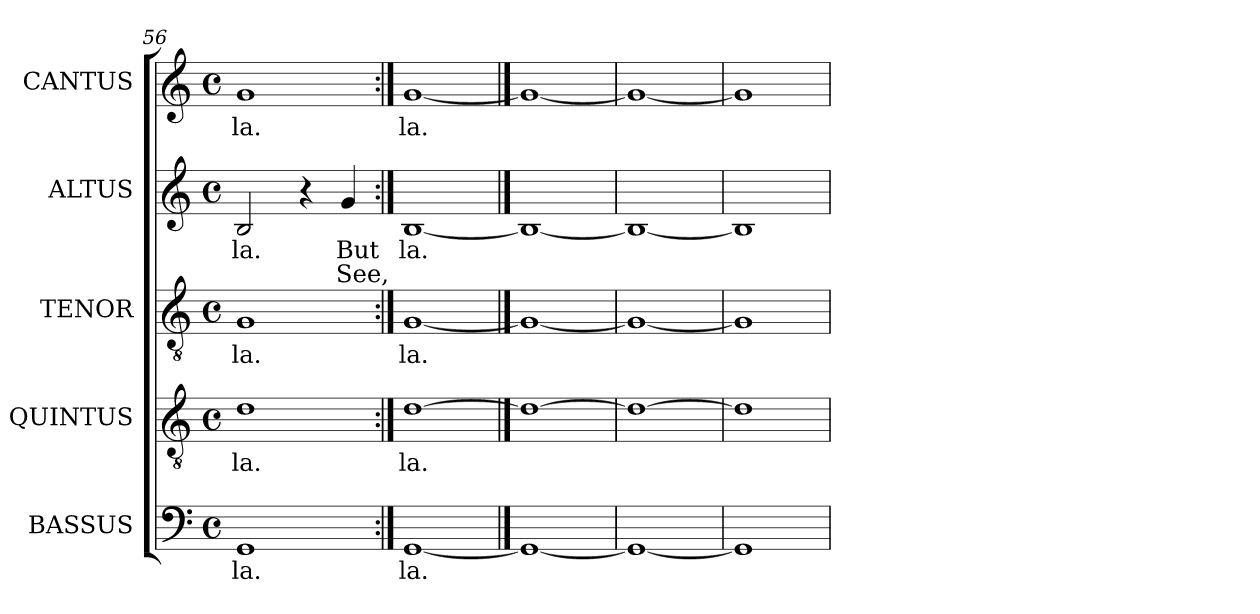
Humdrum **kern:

**kern	**text	**kern	**text	**kern	**text	**kern	**text	**text	**kern	**text
*part5	*part5	*part4	*part4	*part3	*part3	*part2	*part2	*part2	*part1	*part1
*staff5	*staff5	*staff4	*staff4	*staff3	*staff3	*staff2	*staff2	*staff2	*staff1	*staff1
*I"BASSUS	*	*I"QUINTUS	*	*I"TENOR	*	*I"ALTUS	*	*	*I"CANTUS	*
*I'B	*	*I'T	*	*	*	*	*	*	*I'S	*
*clefF4	*	*clefGv2	*	*clefGv2	*	*clefG2	*	*	*clefG2	*
*	*	*ITrd7c12	*	*ITrd7c12	*	*	*	*	*	*
*k[]	*	*k[]	*	*k[]	*	*k[]	*	*	*k[]	*
*C:	*	*C:	*	*C:	*	*C:	*	*	*C:	*
*M4/4	*	*M4/4	*	*M4/4	*	*M4/4	*	*	*M4/4	*
*met(c)	*	*met(c)	*	*met(c)	*	*met(c)	*	*	*met(c)	*
*MM120	*	*MM120	*	*MM120	*	*MM120	*	*	*MM120	*
=56	=56	=56	=56	=56	=56	=56	=56	=56	=56	=56
!	!LO:LY:b:color=#000000	!	!	!	!	!	!	!	!	!
!	!	!	!LO:LY:b:color=#000000	!	!	!	!	!	!	!
!	!	!	!	!	!LO:LY:b:color=#000000	!	!	!	!	!
!	!	!	!	!	!	!	!LO:LY:b:color=#000000	!	!	!
!	!	!	!	!	!	!	!	!	!	!LO:LY:b:color=#000000
1GGi	la.	1Di	la.	1GGi	la.	2Bi/	la.	.	1gi	la.
.	.	.	.	.	.	4r	.	.	.	.
!	!	!	!	!	!	!	!LO:LY:b:color=#000000	!LO:LY:b:color=#000000	!	!
.	.	.	.	.	.	4gi/	But	See,	.	.
=57:|!	=57:|!	=57:|!	=57:|!	=57:|!	=57:|!	=57:|!	=57:|!	=57:|!	=57:|!	=57:|!
!	!LO:LY:b:color=#000000	!	!	!	!	!	!	!	!	!
!	!	!	!LO:LY:b:color=#000000	!	!	!	!	!	!	!
!	!	!	!	!	!LO:LY:b:color=#000000	!	!	!	!	!
!	!	!	!	!	!	!	!LO:LY:b:color=#000000	!	!	!
!	!	!	!	!	!	!	!	!	!	!LO:LY:b:color=#000000
[1GGi	la.	[1Di	la.	[1GGi	la.	[1Bi	la.	.	[1gi	la.
==58	==58	==58	==58	==58	==58	==58	==58	==58	==58	==58
1GGi_	.	1Di_	.	1GGi_	.	1Bi_	.	.	1gi_	.
=59	=59	=59	=59	=59	=59	=59	=59	=59	=59	=59
1GGi_	.	1Di_	.	1GGi_	.	1Bi_	.	.	1gi_	.
=60	=60	=60	=60	=60	=60	=60	=60	=60	=60	=60
1GGi]	.	1Di]	.	1GGi]	.	1Bi]	.	.	1gi]	.
=	=	=	=	=	=	=	=	=	=	=
*-	*-	*-	*-	*-	*-	*-	*-	*-	*-	*-
